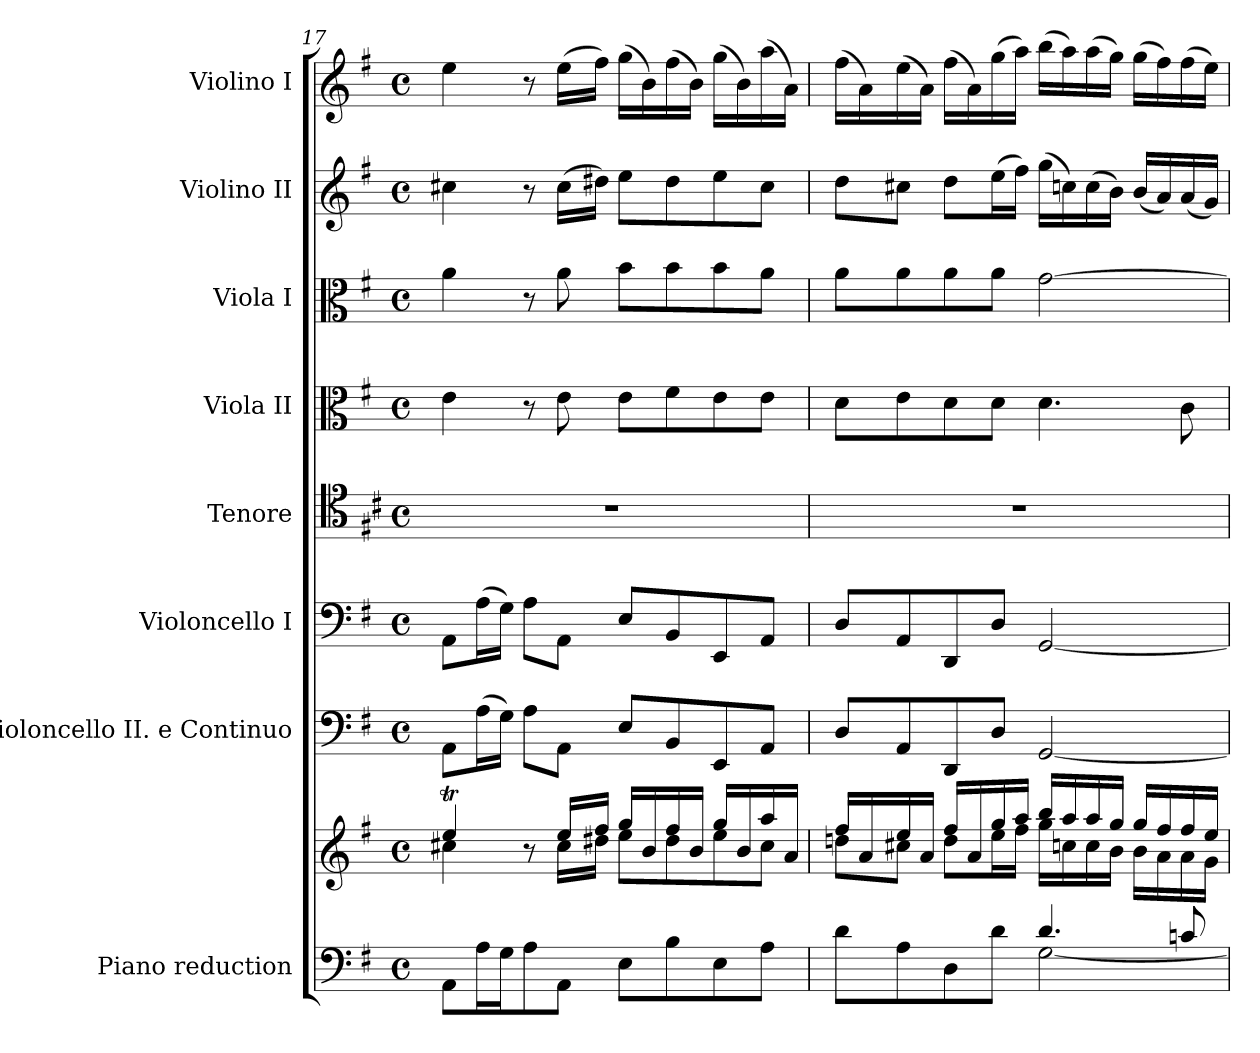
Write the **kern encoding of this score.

**kern	**kern	**kern	**kern	**kern	**kern	**kern	**kern	**kern
*part8	*part8	*part7	*part6	*part5	*part4	*part3	*part2	*part1
*staff9	*staff8	*staff7	*staff6	*staff5	*staff4	*staff3	*staff2	*staff1
*I"Piano reduction	*	*I"Violoncello II.  e Continuo	*I"Violoncello I	*I"Tenore	*I"Viola II	*I"Viola I	*I"Violino II	*I"Violino I
*I'Pno	*	*	*	*	*	*I'Vla	*I'Vln	*I'Vln
*clefF4	*clefG2	*clefF4	*clefF4	*clefC4	*clefC3	*clefC3	*clefG2	*clefG2
*	*	*ITrd7c12	*	*ITrd4c7	*	*	*	*
*k[f#]	*k[f#]	*k[f#]	*k[f#]	*k[f#]	*k[f#]	*k[f#]	*k[f#]	*k[f#]
*G:	*G:	*G:	*G:	*G:	*G:	*G:	*G:	*G:
*M4/4	*M4/4	*M4/4	*M4/4	*M4/4	*M4/4	*M4/4	*M4/4	*M4/4
*met(c)	*met(c)	*met(c)	*met(c)	*met(c)	*met(c)	*met(c)	*met(c)	*met(c)
=17	=17	=17	=17	=17	=17	=17	=17	=17
*	*^	*	*	*	*	*	*	*
8AA\L	4eeT/	4cc#X\	8AAA\L	8AA\L	1r	4e\	4a\	4cc#X\	4ee\
16A\L	.	.	(16AA\L	(16A\L	.	.	.	.	.
16G\J	.	.	16GG\JJ)	16G\JJ)	.	.	.	.	.
8A\	8r	8ryy	8AA\L	8A\L	.	8r	8r	8r	8r
8AA\J	16ee/LL	16cc#\LL	8AAA\J	8AA\J	.	8e\	8a\	(16cc#\LL	(16ee\LL
.	16ff#/JJ	16dd#X\JJ	.	.	.	.	.	16dd#X\JJ)	16ff#\JJ)
8E\L	16gg/LL	8ee\L	8EE/L	8E/L	.	8e\L	8b\L	8ee\L	(16gg\LL
.	16b/	.	.	.	.	.	.	.	16b\)
8B\	16ff#/	8dd#\	8BBB/	8BB/	.	8f#\	8b\	8dd#\	(16ff#\
.	16b/JJ	.	.	.	.	.	.	.	16b\JJ)
8E\	16gg/LL	8ee\	8EEE/	8EE/	.	8e\	8b\	8ee\	(16gg\LL
.	16b/	.	.	.	.	.	.	.	16b\)
8A\J	16aa/	8cc#\J	8AAA/J	8AA/J	.	8e\J	8a\J	8cc#\J	(16aa\
.	16a/JJ	.	.	.	.	.	.	.	16a\JJ)
=18	=18	=18	=18	=18	=18	=18	=18	=18	=18
*^	*	*	*	*	*	*	*	*	*
2ryy	8d\L	16ff#/LL	8ddn\L	8DD/L	8D/L	1r	8d\L	8a\L	8dd\L	(16ff#\LL
.	.	16a/	.	.	.	.	.	.	.	16a\)
.	8A\	16ee/	8cc#X\J	8AAA/	8AA/	.	8e\	8a\	8cc#X\J	(16ee\
.	.	16a/JJ	.	.	.	.	.	.	.	16a\JJ)
.	8D\	16ff#/LL	8dd\L	8DDD/	8DD/	.	8d\	8a\	8dd\L	(16ff#\LL
.	.	16a/	.	.	.	.	.	.	.	16a\)
.	8d\J	16gg/	16ee\L	8DD/J	8D/J	.	8d\J	8a\J	(16ee\L	(16gg\
.	.	16aa/JJ	16ff#\JJ	.	.	.	.	.	16ff#\JJ)	16aa\JJ)
4.d/	[2G\	16bb/LL	16gg\LL	[2GGG/	[2GG/	.	4.d\	[2g\	(16gg\LL	(16bb\LL
.	.	16aa/	16ccn\	.	.	.	.	.	16ccn\)	16aa\)
.	.	16aa/	16cc\	.	.	.	.	.	(16cc\	(16aa\
.	.	16gg/JJ	16b\JJ	.	.	.	.	.	16b\JJ)	16gg\JJ)
.	.	16gg/LL	16b\LL	.	.	.	.	.	(16b/LL	(16gg\LL
.	.	16ff#/	16a\	.	.	.	.	.	16a/)	16ff#\)
8cn/	.	16ff#/	16a\	.	.	.	8c\	.	(16a/	(16ff#\
.	.	16ee/JJ	16g\JJ	.	.	.	.	.	16g/JJ)	16ee\JJ)
*v	*v	*	*	*	*	*	*	*	*	*
*	*v	*v	*	*	*	*	*	*	*
=	=	=	=	=	=	=	=	=
*-	*-	*-	*-	*-	*-	*-	*-	*-
